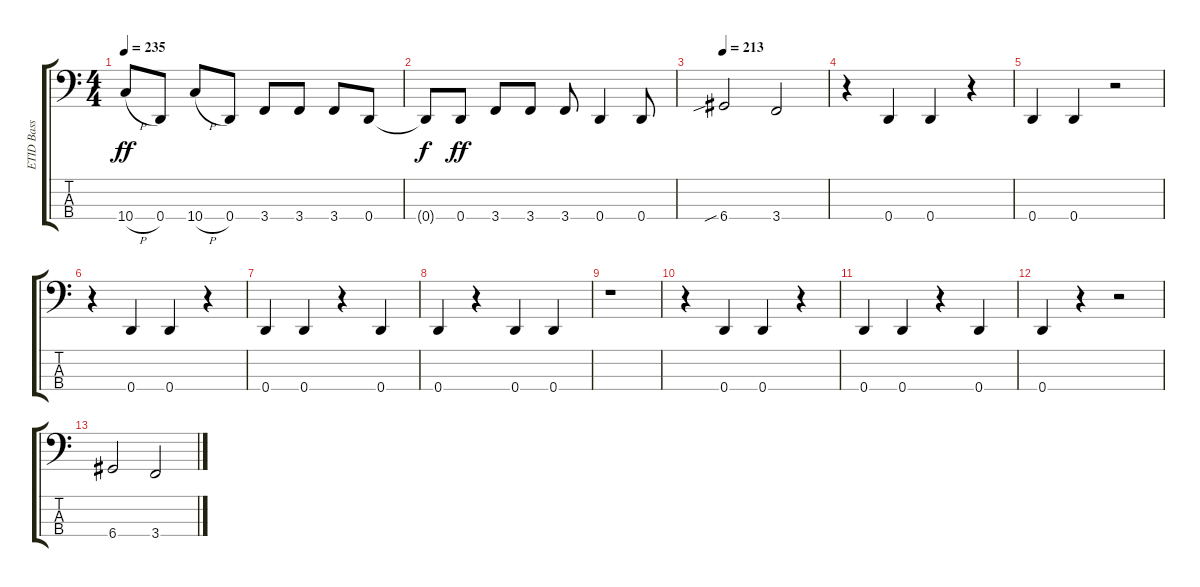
\track ("ETID Bass" "ETID Bass") {instrument slapbass1}
\staff {score tabs}
\tuning (G2 D2 A1 D1) {hide}
\ts (4 4)
\tempo 235
\clef f4
\ks c
10.4{h}.8{dy ff} 0.4.8 10.4{h}.8 0.4.8 3.4.8 3.4.8 3.4.8 0.4.8 |
0.4{t}.8{dy f} 0.4.8{dy ff} 3.4.8 3.4.8 3.4.8 0.4.4 0.4.8 |
\tempo 213
6.4{sib}.2 3.4.2 |
r.4 0.4.4 0.4.4 r.4 |
0.4.4 0.4.4 r.2 |
r.4 0.4.4 0.4.4 r.4 |
0.4.4 0.4.4 r.4 0.4.4 |
0.4.4 r.4 0.4.4 0.4.4 |
r.1 |
r.4 0.4.4 0.4.4 r.4 |
0.4.4 0.4.4 r.4 0.4.4 |
0.4.4 r.4 r.2 |
6.4.2 3.4.2
